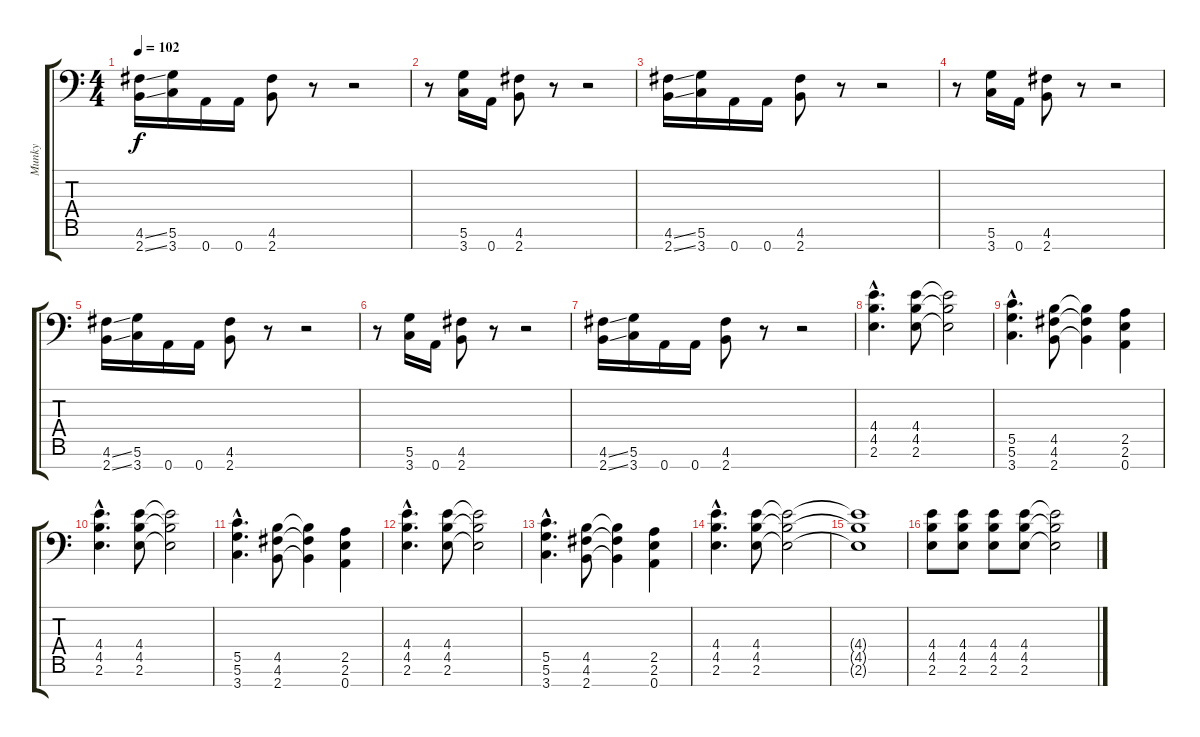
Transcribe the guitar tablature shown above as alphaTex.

\track ("Munky" "Munky") {instrument distortionguitar}
\staff {score tabs}
\tuning (D4 A3 F3 C3 G2 D2 A1) {hide}
\ts (4 4)
\tempo 102
\clef f4
\ks c
(4.6{ss} 2.7{ss}).16{dy f} (5.6 3.7).16 0.7.16 0.7.16 (4.6 2.7).8 r.8 r.2 |
r.8 (5.6 3.7).16 0.7.16 (4.6 2.7).8 r.8 r.2 |
(4.6{ss} 2.7{ss}).16 (5.6 3.7).16 0.7.16 0.7.16 (4.6 2.7).8 r.8 r.2 |
r.8 (5.6 3.7).16 0.7.16 (4.6 2.7).8 r.8 r.2 |
(4.6{ss} 2.7{ss}).16 (5.6 3.7).16 0.7.16 0.7.16 (4.6 2.7).8 r.8 r.2 |
r.8 (5.6 3.7).16 0.7.16 (4.6 2.7).8 r.8 r.2 |
(4.6{ss} 2.7{ss}).16 (5.6 3.7).16 0.7.16 0.7.16 (4.6 2.7).8 r.8 r.2 |
(4.4{hac} 4.5{hac} 2.6{hac}).4{d} (4.4 4.5 2.6).8 (4.4{t} 4.5{t} 2.6{t}).2 |
(5.5{hac} 5.6{hac} 3.7{hac}).4{d} (4.5 4.6 2.7).8 (4.5{t} 4.6{t} 2.7{t}).4 (2.5 2.6 0.7).4 |
(4.4{hac} 4.5{hac} 2.6{hac}).4{d} (4.4 4.5 2.6).8 (4.4{t} 4.5{t} 2.6{t}).2 |
(5.5{hac} 5.6{hac} 3.7{hac}).4{d} (4.5 4.6 2.7).8 (4.5{t} 4.6{t} 2.7{t}).4 (2.5 2.6 0.7).4 |
(4.4{hac} 4.5{hac} 2.6{hac}).4{d} (4.4 4.5 2.6).8 (4.4{t} 4.5{t} 2.6{t}).2 |
(5.5{hac} 5.6{hac} 3.7{hac}).4{d} (4.5 4.6 2.7).8 (4.5{t} 4.6{t} 2.7{t}).4 (2.5 2.6 0.7).4 |
(4.4{hac} 4.5{hac} 2.6{hac}).4{d} (4.4 4.5 2.6).8 (4.4{t} 4.5{t} 2.6{t}).2 |
(4.4{t} 4.5{t} 2.6{t}).1 |
(4.4 4.5 2.6).8 (4.4 4.5 2.6).8 (4.4 4.5 2.6).8 (4.4 4.5 2.6).8 (4.4{t} 4.5{t} 2.6{t}).2
